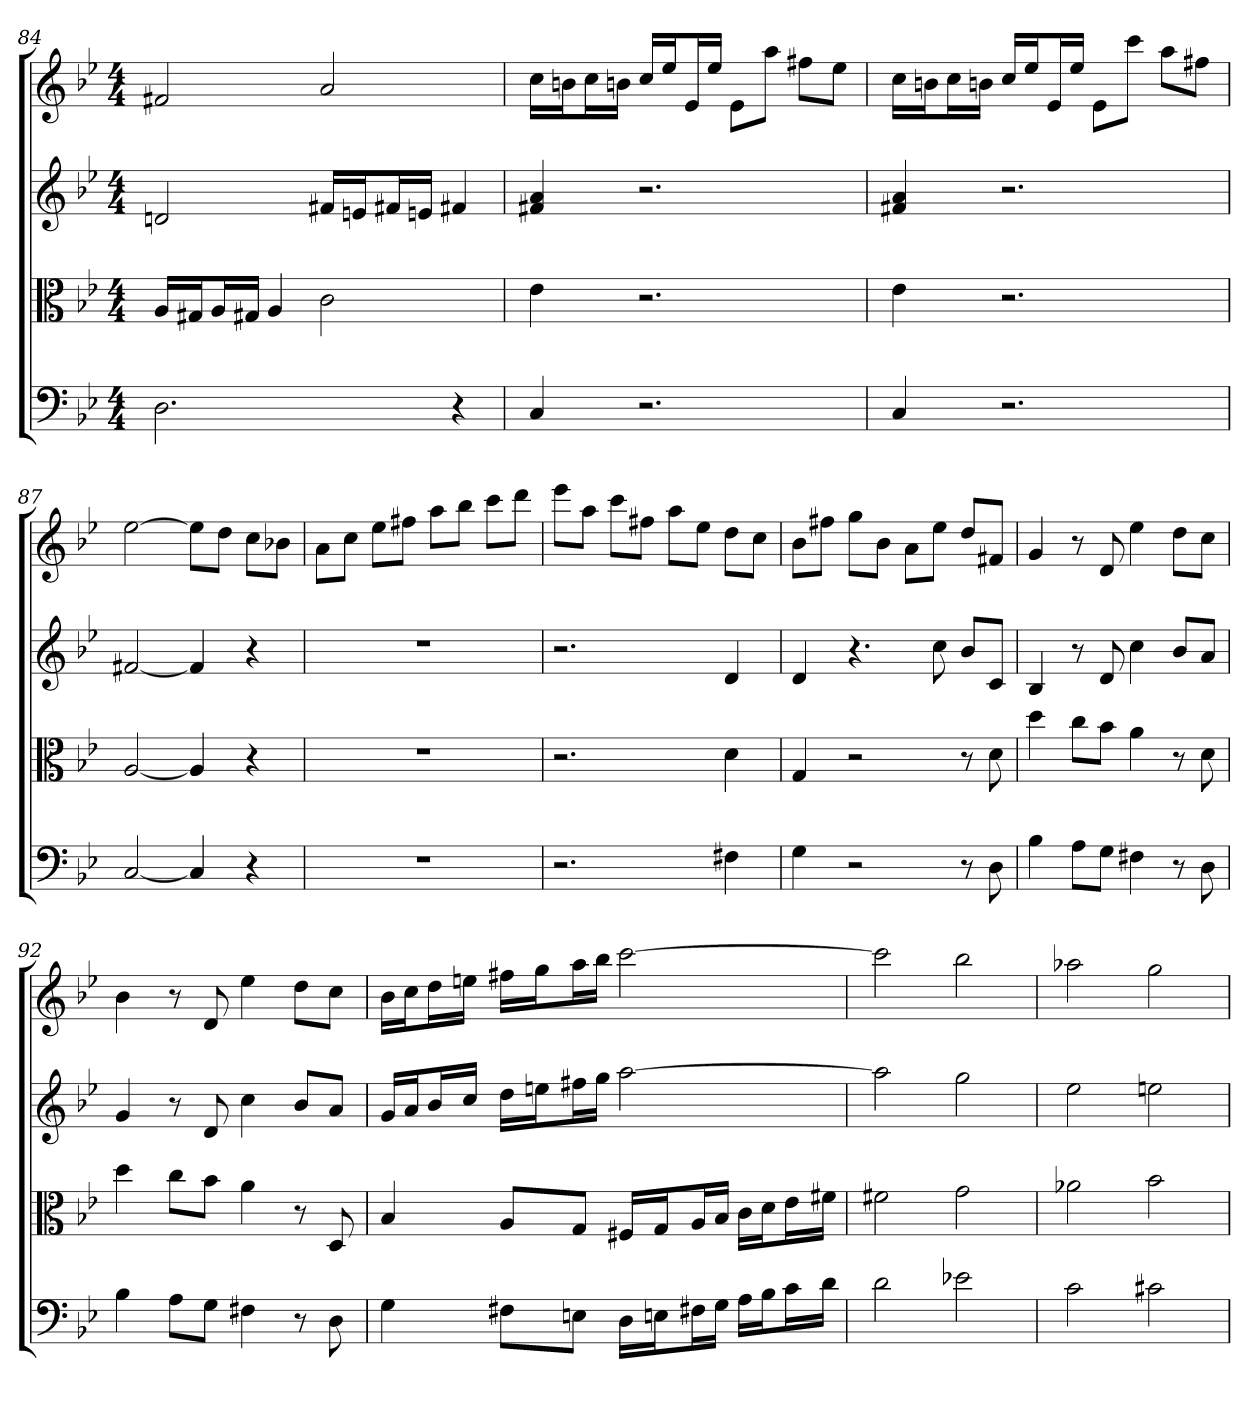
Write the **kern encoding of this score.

**kern	**kern	**kern	**kern
*part4	*part3	*part2	*part1
*staff4	*staff3	*staff2	*staff1
*clefF4	*clefC3	*	*
*k[b-e-]	*k[b-e-]	*k[b-e-]	*k[b-e-]
*g:	*g:	*g:	*g:
*M4/4	*M4/4	*M4/4	*M4/4
=84	=84	=84	=84
2.D	16A/LL	2dn	2f#X
.	16G#X/J	.	.
.	16A/L	.	.
.	16G#X/JJ	.	.
.	4A	.	.
.	2c	16f#XLL	2a
.	.	16enJ	.
.	.	16f#XL	.
.	.	16enJJ	.
4r	.	4f#X	.
=85	=85	=85	=85
4C	4e-	4f#X 4a	16ccLL
.	.	.	16bnJ
.	.	.	16ccL
.	.	.	16bnJJ
2.r	2.r	2.r	16ccLL
.	.	.	16ee-J
.	.	.	16e-L
.	.	.	16ee-JJ
.	.	.	8e-L
.	.	.	8aaJ
.	.	.	8ff#XL
.	.	.	8ee-J
=86	=86	=86	=86
4C	4e-	4f#X 4a	16ccLL
.	.	.	16bnJ
.	.	.	16ccL
.	.	.	16bnJJ
2.r	2.r	2.r	16ccLL
.	.	.	16ee-J
.	.	.	16e-L
.	.	.	16ee-JJ
.	.	.	8e-L
.	.	.	8cccJ
.	.	.	8aaL
.	.	.	8ff#XJ
=87	=87	=87	=87
[2C	[2A	[2f#X	[2ee-
4C]	4A]	4f#]	8ee-L]
.	.	.	8ddJ
4r	4r	4r	8ccL
.	.	.	8b-XJ
=88	=88	=88	=88
1r	1r	1r	8aL
.	.	.	8ccJ
.	.	.	8ee-L
.	.	.	8ff#XJ
.	.	.	8aaL
.	.	.	8bb-J
.	.	.	8cccL
.	.	.	8dddJ
=89	=89	=89	=89
2.r	2.r	2.r	8eee-L
.	.	.	8aaJ
.	.	.	8cccL
.	.	.	8ff#XJ
.	.	.	8aaL
.	.	.	8ee-J
4F#X	4d	4d	8ddL
.	.	.	8ccJ
=90	=90	=90	=90
4G	4G	4d	8b-L
.	.	.	8ff#XJ
2r	2r	4.r	8ggL
.	.	.	8b-J
.	.	.	8aL
.	.	8cc	8ee-J
8r	8r	8b-L	8ddL
8D	8d	8cJ	8f#XJ
=91	=91	=91	=91
4B-	4dd	4B-	4g
8A\L	8cc\L	8r	8r
8G\J	8b-\J	8d	8d
4F#X	4a	4cc	4ee-
8r	8r	8b-L	8ddL
8D	8d	8aJ	8ccJ
=92	=92	=92	=92
4B-	4dd	4g	4b-
8A\L	8cc\L	8r	8r
8G\J	8b-\J	8d	8d
4F#X	4a	4cc	4ee-
8r	8r	8b-L	8ddL
8D	8D	8aJ	8ccJ
=93	=93	=93	=93
4G	4B-	16gLL	16b-LL
.	.	16aJ	16ccJ
.	.	16b-L	16ddL
.	.	16ccJJ	16eenJJ
8F#X\L	8A/L	16ddLL	16ff#XLL
.	.	16eenJ	16ggJ
8En\J	8G/J	16ff#XL	16aaL
.	.	16ggJJ	16bb-JJ
16D\LL	16F#X/LL	[2aa	[2ccc
16En\J	16G/J	.	.
16F#X\L	16A/L	.	.
16G\JJ	16B-/JJ	.	.
16A\LL	16c\LL	.	.
16B-\J	16d\J	.	.
16c\L	16e-\L	.	.
16d\JJ	16f#X\JJ	.	.
=94	=94	=94	=94
2d	2f#X	2aa]	2ccc]
2e-X	2g	2gg	2bb-
=95	=95	=95	=95
2c	2a-X	2ee-	2aa-X
2c#X	2b-	2een	2gg
=	=	=	=
*-	*-	*-	*-
